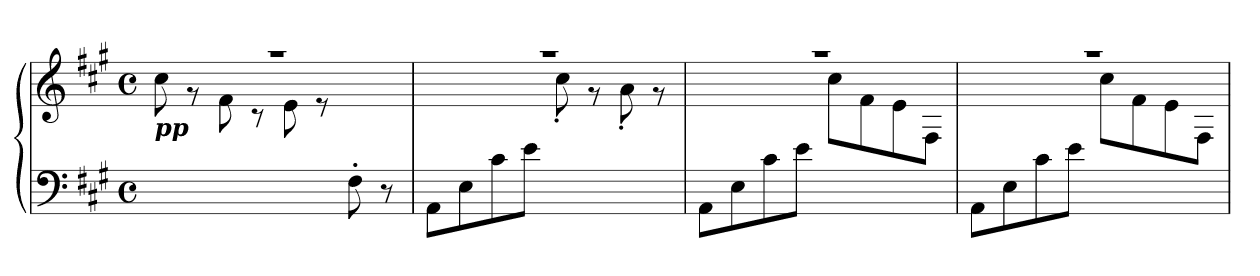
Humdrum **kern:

**kern	**kern
*part1	*part1
*staff2	*staff1
*clefF4	*clefG2
*k[f#c#g#]	*k[f#c#g#]
*M4/4	*M4/4
*met(c)	*met(c)
=1	=1
*	*^
!	!LO:TX:b:Bi:t=pp	!
2.ryy	1r	(>8cc#\
.	.	8r
.	.	8f#\
.	.	8r
.	.	8e\
.	.	8r
8F#'\)	.	4ryy
8r	.	.
=2	=2	=2
8AA\L)	1r	2ryy
8E\	.	.
8c#\	.	.
8e\J	.	.
2ryy	.	8cc#'\
.	.	8r
.	.	(>8a'\
.	.	8r
=3	=3	=3
8AA\L)	1r	2ryy
8E\	.	.
8c#\	.	.
8e\J	.	.
2ryy	.	8cc#\L
.	.	8f#\
.	.	8e\
.	.	(>8F#/J
=4	=4	=4
(>8AA\L	1r	2ryy
8E\	.	.
8c#\	.	.
8e\J	.	.
2ryy	.	8cc#\L
.	.	8f#\
.	.	8e\
.	.	8F#/J
*	*v	*v
=	=
*-	*-
